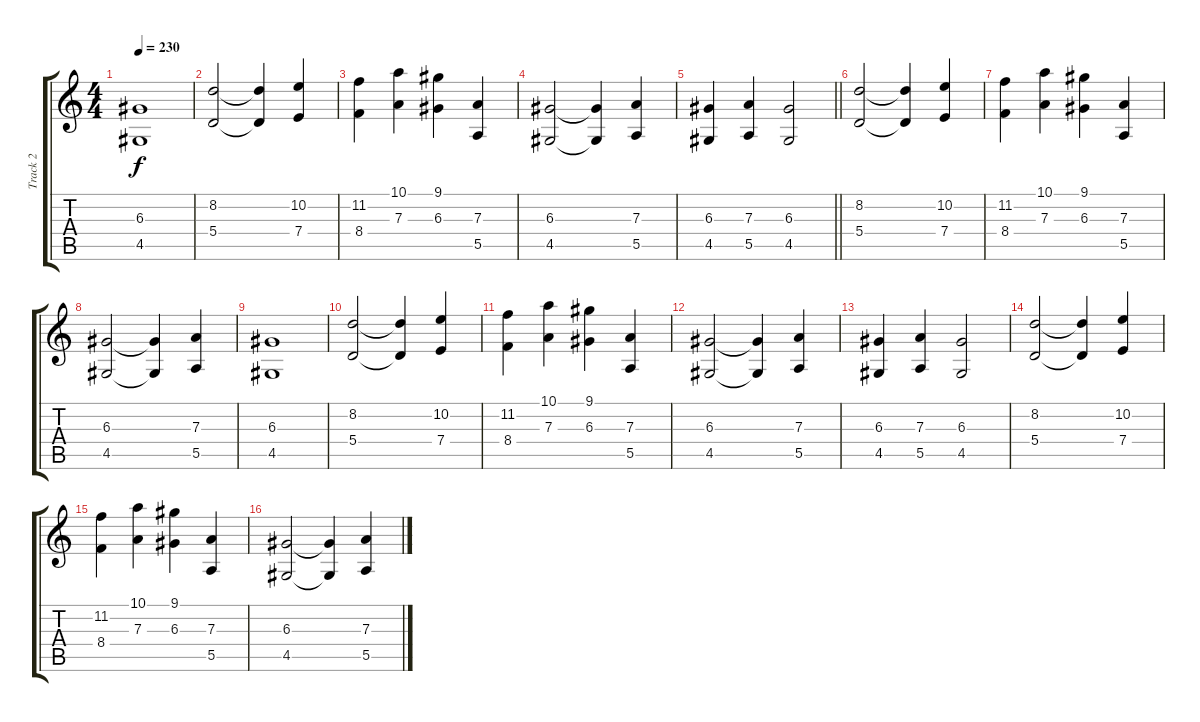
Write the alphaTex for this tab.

\track ("Track 2" "Track 2") {instrument distortionguitar}
\staff {score tabs}
\tuning (B3 Gb3 D3 A2 E2 B1) {hide}
\ts (4 4)
\tempo 230
\clef g2
\ks c
(6.3 4.5).1{dy f} |
(8.2 5.4).2 (8.2{t} 5.4{t}).4 (10.2 7.4).4 |
(11.2 8.4).4 (10.1 7.3).4 (9.1 6.3).4 (7.3 5.5).4 |
(6.3 4.5).2 (6.3{t} 4.5{t}).4 (7.3 5.5).4 |
\barLineRight lightlight
(6.3 4.5).4 (7.3 5.5).4 (6.3 4.5).2 |
(8.2 5.4).2 (8.2{t} 5.4{t}).4 (10.2 7.4).4 |
(11.2 8.4).4 (10.1 7.3).4 (9.1 6.3).4 (7.3 5.5).4 |
(6.3 4.5).2 (6.3{t} 4.5{t}).4 (7.3 5.5).4 |
(6.3 4.5).1 |
(8.2 5.4).2 (8.2{t} 5.4{t}).4 (10.2 7.4).4 |
(11.2 8.4).4 (10.1 7.3).4 (9.1 6.3).4 (7.3 5.5).4 |
(6.3 4.5).2 (6.3{t} 4.5{t}).4 (7.3 5.5).4 |
(6.3 4.5).4 (7.3 5.5).4 (6.3 4.5).2 |
(8.2 5.4).2 (8.2{t} 5.4{t}).4 (10.2 7.4).4 |
(11.2 8.4).4 (10.1 7.3).4 (9.1 6.3).4 (7.3 5.5).4 |
(6.3 4.5).2 (6.3{t} 4.5{t}).4 (7.3 5.5).4
